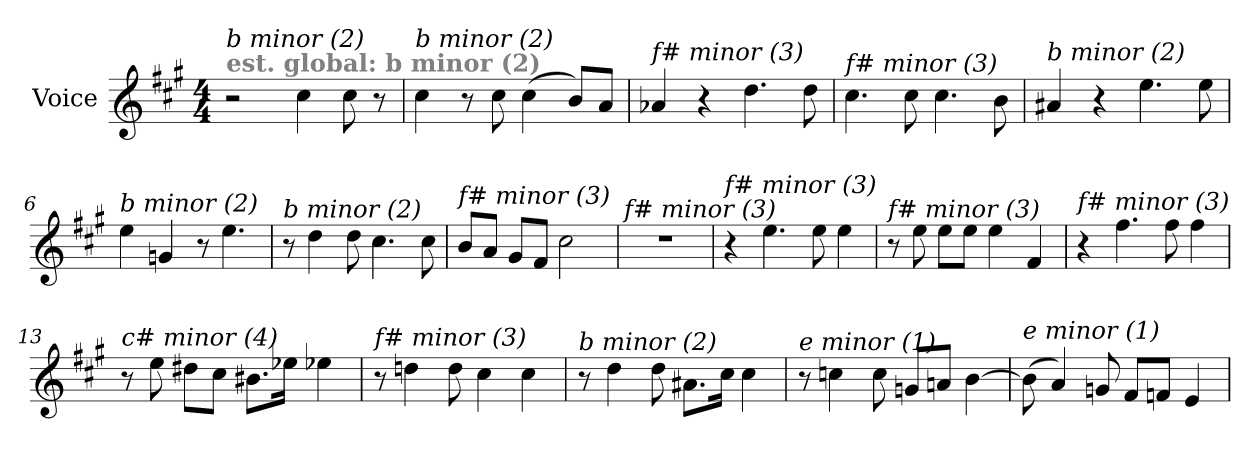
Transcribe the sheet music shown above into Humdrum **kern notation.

**kern
*part1
*staff1
*I"Voice
*clefG2
*k[f#c#g#]
*A:
*M4/4
=1
!LO:TX:a:B:color=#808080:t=est. global&colon; b minor (2)
!LO:TX:i:t=b minor (2)
2r
4cc#\
8cc#\
8r
=2
!LO:TX:i:t=b minor (2)
4cc#\
8r
8cc#\
(>4cc#\
8b/L)
8a/J
=3
!LO:TX:i:t=f# minor (3)
4a-Xi/
4r
4.dd\
8dd\
=4
!LO:TX:i:t=f# minor (3)
4.cc#\
8cc#\
4.cc#\
8b\
=5
!LO:TX:i:t=b minor (2)
4a#X/
4r
4.ee\
8ee\
=6
!LO:TX:i:t=b minor (2)
4ee\
4gn/
8r
4.ee\
!!LO:LB:g=z
=7
!LO:TX:i:t=b minor (2)
8r
4dd\
8dd\
4.cc#\
8cc#\
=8
!LO:TX:i:t=f# minor (3)
8b/L
8a/J
8g#/L
8f#/J
2cc#\
=9
!LO:TX:i:t=f# minor (3)
1r
=10
!LO:TX:i:t=f# minor (3)
4r
4.ee\
8ee\
4ee\
=11
!LO:TX:i:t=f# minor (3)
8r
8ee\
8ee\L
8ee\J
4ee\
4f#/
=12
!LO:TX:i:t=f# minor (3)
4r
4.ff#\
8ff#\
4ff#\
!!LO:LB:g=z
=13
!LO:TX:i:t=c# minor (4)
8r
8ee\
8dd#X\L
8cc#\J
8.b#X\L
16ee-Xi\Jk
4ee-Xi\
=14
!LO:TX:i:t=f# minor (3)
8r
4ddn\
8dd\
4cc#\
4cc#\
=15
!LO:TX:i:t=b minor (2)
8r
4dd\
8dd\
8.a#X\L
16cc#\Jk
4cc#\
=16
!LO:TX:i:t=e minor (1)
8r
4ccn\
8cc\
8gn/L
8an/J
[4b\
=17
!LO:TX:i:t=e minor (1)
(>8b\]
4a/)
8gn/
8f#/L
8fn/J
4e/
=
*-
